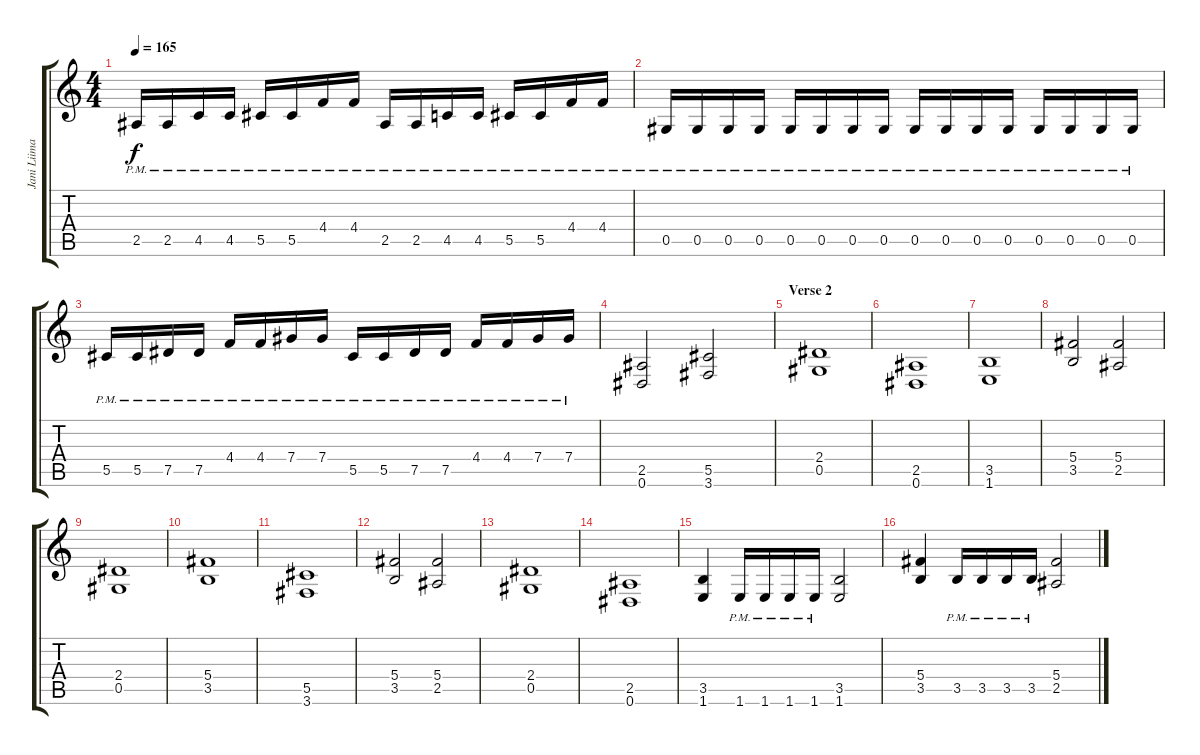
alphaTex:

\track ("Jani Liimatainen 2" "Jani Liima") {instrument distortionguitar}
\staff {score tabs}
\tuning (Eb4 Bb3 Gb3 Db3 Ab2 Eb2) {hide}
\ts (4 4)
\tempo 165
\clef g2
\ks aminor
2.5{pm}.16{dy f} 2.5{pm}.16 4.5{pm}.16 4.5{pm}.16 5.5{pm}.16 5.5{pm}.16 4.4{pm}.16 4.4{pm}.16 2.5{pm}.16 2.5{pm}.16 4.5{pm}.16 4.5{pm}.16 5.5{pm}.16 5.5{pm}.16 4.4{pm}.16 4.4{pm}.16 |
0.5{pm}.16 0.5{pm}.16 0.5{pm}.16 0.5{pm}.16 0.5{pm}.16 0.5{pm}.16 0.5{pm}.16 0.5{pm}.16 0.5{pm}.16 0.5{pm}.16 0.5{pm}.16 0.5{pm}.16 0.5{pm}.16 0.5{pm}.16 0.5{pm}.16 0.5{pm}.16 |
5.5{pm}.16 5.5{pm}.16 7.5{pm}.16 7.5{pm}.16 4.4{pm}.16 4.4{pm}.16 7.4{pm}.16 7.4{pm}.16 5.5{pm}.16 5.5{pm}.16 7.5{pm}.16 7.5{pm}.16 4.4{pm}.16 4.4{pm}.16 7.4{pm}.16 7.4{pm}.16 |
(2.5 0.6).2 (5.5 3.6).2 |
\section ("" "Verse 2")
(2.4 0.5).1 |
(2.5 0.6).1 |
(3.5 1.6).1 |
(5.4 3.5).2 (5.4 2.5).2 |
(2.4 0.5).1 |
(5.4 3.5).1 |
(5.5 3.6).1 |
(5.4 3.5).2 (5.4 2.5).2 |
(2.4 0.5).1 |
(2.5 0.6).1 |
(3.5 1.6).4 1.6{pm}.16 1.6{pm}.16 1.6{pm}.16 1.6{pm}.16 (3.5 1.6).2 |
(5.4 3.5).4 3.5{pm}.16 3.5{pm}.16 3.5{pm}.16 3.5{pm}.16 (5.4 2.5).2
